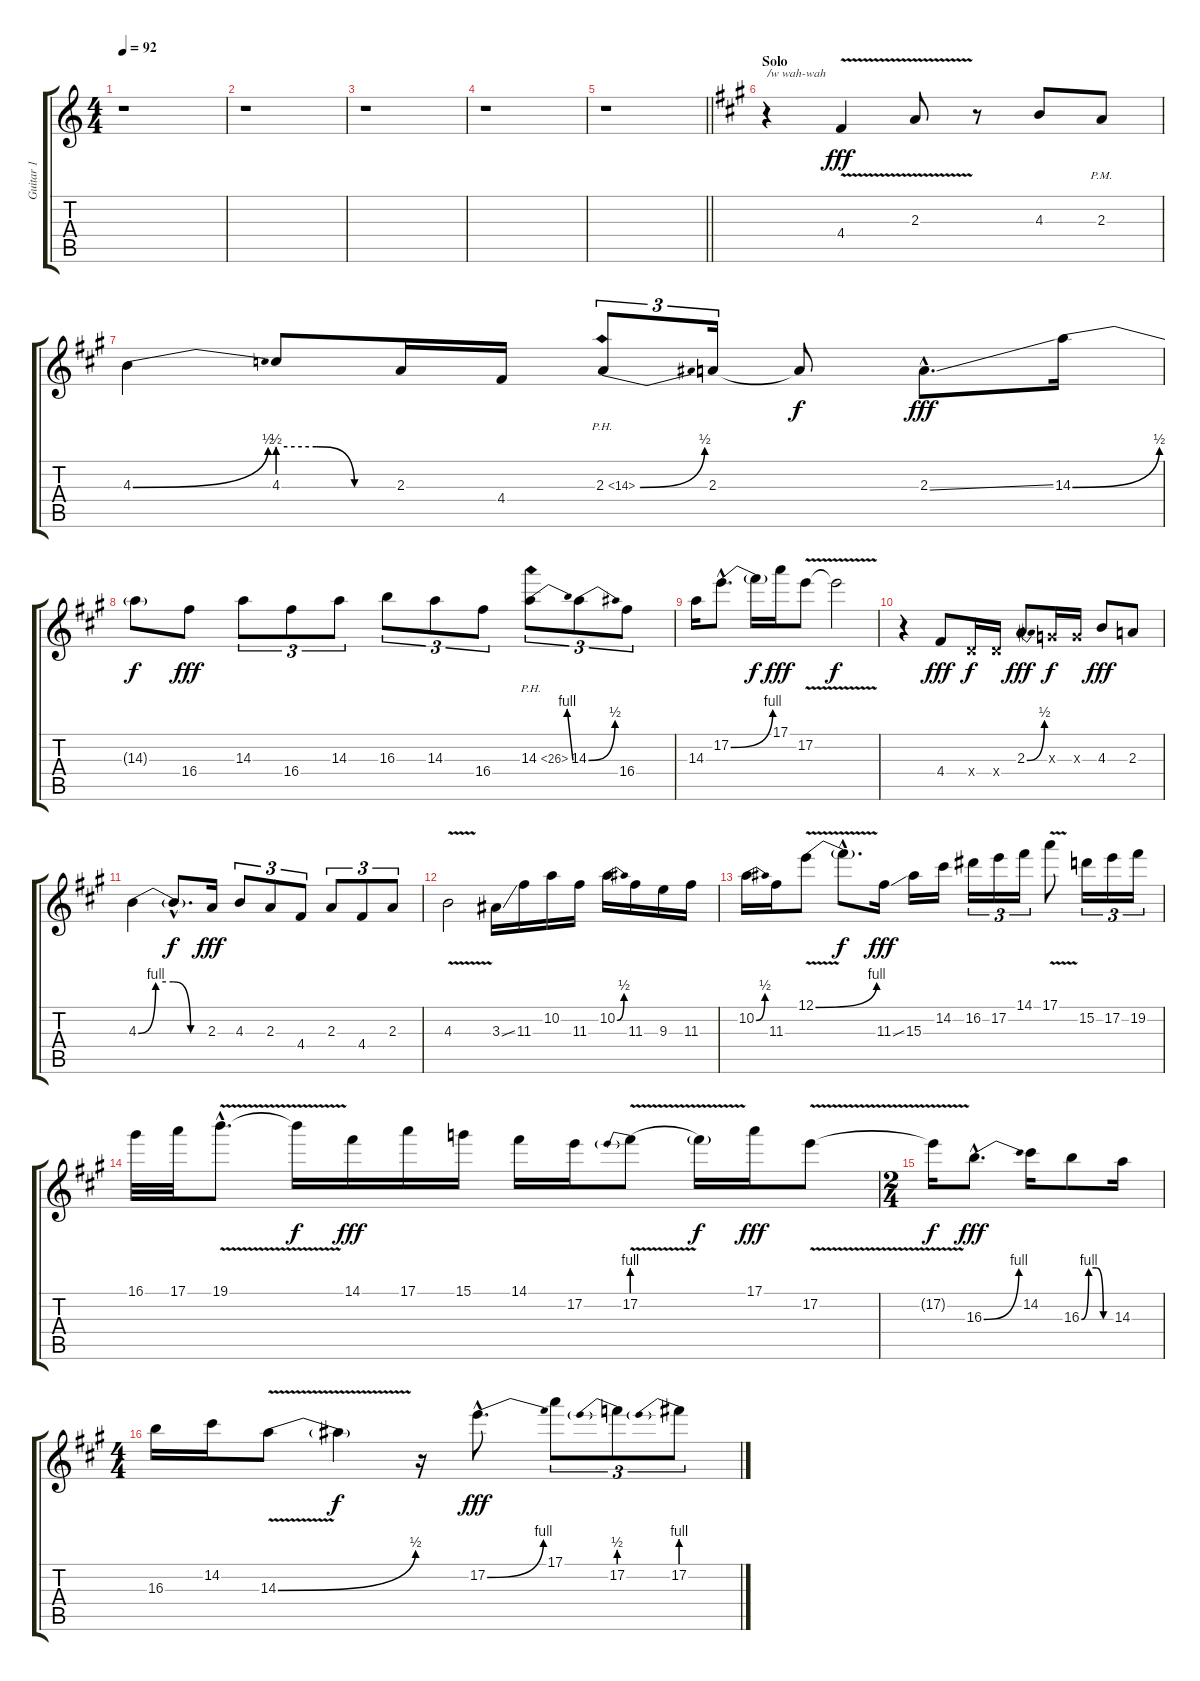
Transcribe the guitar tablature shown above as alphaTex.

\track ("Guitar 1" "Guitar 1") {instrument distortionguitar}
\staff {score tabs}
\tuning (E4 B3 G3 D3 A2 E2) {hide}
\ts (4 4)
\tempo 92
\clef g2
\ks c
r.1{dy f} |
r.1 |
r.1 |
r.1 |
\barLineRight lightlight
r.1 |
\section ("" "Solo")
\ks a
r.4{txt "/w wah-wah"} 4.4{v}.4{dy fff} 2.3{v}.8 r.8 4.3.8 2.3{pm}.8 |
4.3{be (bend 0 0 60 2)}.4 4.3{be (custom 0 2 20 2 40 0 60 0)}.8 2.3.16 4.4.16 2.3{be (bend 0 0 60 2) ph 12}.8{tu (3 2)} 2.3.16{tu (3 2)} 2.3{t}.8{dy f} 2.3{ss hac}.8{d dy fff} 14.3{be (bend 0 0 60 2)}.16 |
14.3{t}.8{dy f} 16.4.8{dy fff} 14.3.8{tu (3 2)} 16.4.8{tu (3 2)} 14.3.8{tu (3 2)} 16.3.8{tu (3 2)} 14.3.8{tu (3 2)} 16.4.8{tu (3 2)} 14.3{be (bend 0 0 60 4) ph 12}.8{tu (3 2)} 14.3{be (bend 0 0 60 2)}.8{tu (3 2)} 16.4.8{tu (3 2)} |
14.3.16 17.2{be (bend 0 0 60 4) hac}.8{d} 17.2{t}.16{dy f} 17.1.16{dy fff} 17.2{v}.8 17.2{t}.2{dy f} |
r.4 4.4.8{dy fff} 0.4{x}.16{dy f} 0.4{x}.16 2.3{be (bend 0 0 60 2)}.8{dy fff} 0.3{x}.16{dy f} 0.3{x}.16 4.3.8{dy fff} 2.3.8 |
4.3{be (custom 0 0 15 4 30 4 45 0 60 0)}.4 4.3{hac t}.8{d dy f} 2.3.16{dy fff} 4.3.8{tu (3 2)} 2.3.8{tu (3 2)} 4.4.8{tu (3 2)} 2.3.8{tu (3 2)} 4.4.8{tu (3 2)} 2.3.8{tu (3 2)} |
4.3{v}.2 3.3{ss}.16 11.3.16 10.2.16 11.3.16 10.2{be (bend 0 0 60 2)}.16 11.3.16 9.3.16 11.3.16 |
10.2{be (bend 0 0 60 2)}.16 11.3.16 12.1{be (bend 0 0 60 4) v}.8 12.1{hac t}.8{d dy f} 11.3{ss}.16{dy fff} 15.3.16 14.2.16 16.2.16{tu (3 2)} 17.2.16{tu (3 2)} 14.1.16{tu (3 2)} 17.1{v}.8 15.2.16{tu (3 2)} 17.2.16{tu (3 2)} 19.2.16{tu (3 2)} |
16.1.32 17.1.32 19.1{v hac}.8{d} 19.1{t}.16{dy f} 14.1.16{dy fff} 17.1.16 15.1.16 14.1.16 17.2.16 17.2{be (prebend 0 4 60 4) v}.8 17.2{t}.16{dy f} 17.1.16{dy fff} 17.2{v}.8 |
\ts (2 4)
17.2{t}.16{dy f} 16.3{be (bend 0 0 60 4) hac}.8{d dy fff} 14.2.16 16.3{be (custom 0 0 15 4 30 4 45 0 60 0)}.8 14.3.16 |
\ts (4 4)
16.3.16 14.2.16 14.3{be (bend 0 0 60 2) v}.8 14.3{t}.4{dy f} r.16 17.2{be (bend 0 0 60 4) hac}.8{d dy fff} 17.1.8{tu (3 2)} 17.2{be (prebend 0 2 60 2)}.8{tu (3 2)} 17.2{be (prebend 0 4 60 4)}.8{tu (3 2)}
